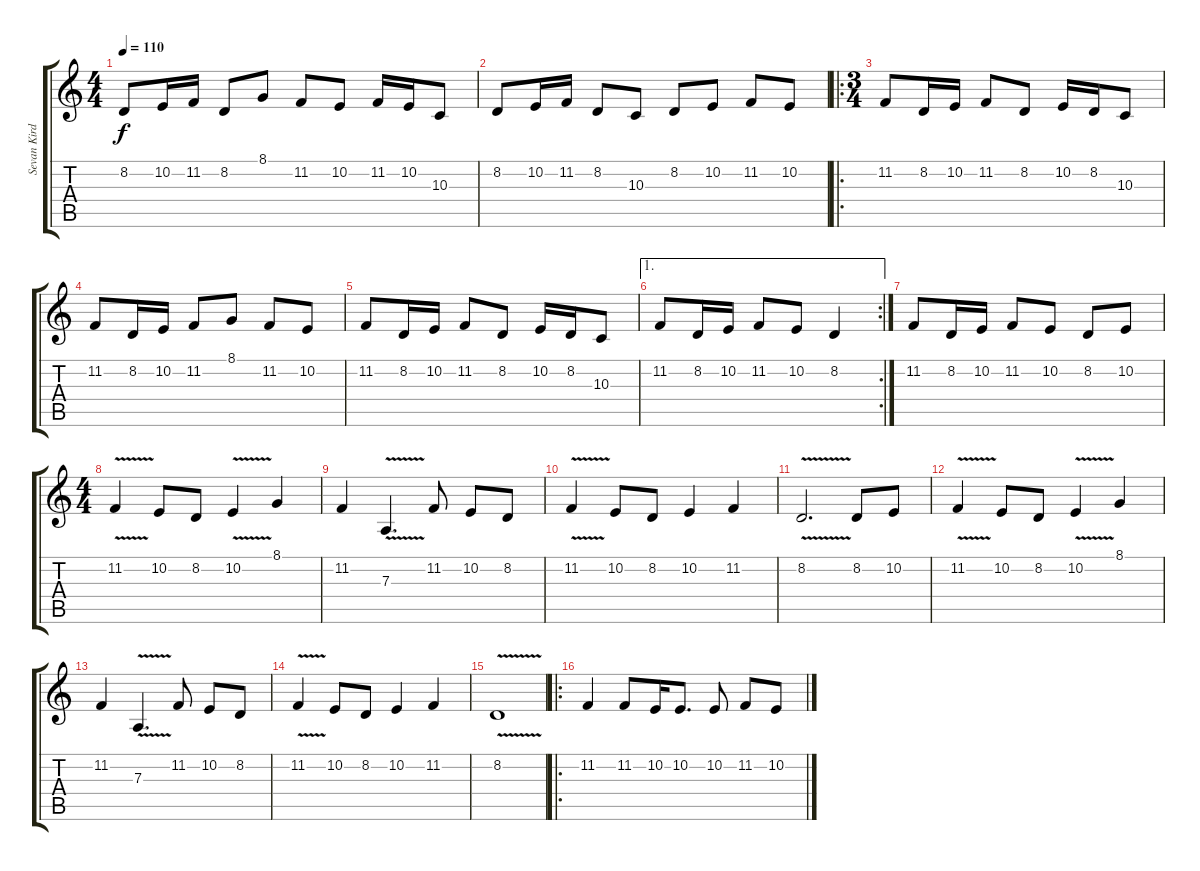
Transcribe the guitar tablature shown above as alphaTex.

\track ("Sevan Kirder" "Sevan Kird") {instrument bagpipe}
\staff {score tabs}
\tuning (B3 Gb3 D3 A2 E2 B1) {hide}
\ts (4 4)
\tempo 110
\clef g2
\ks c
8.2.8{dy f} 10.2.16 11.2.16 8.2.8 8.1.8 11.2.8 10.2.8 11.2.16 10.2.16 10.3.8 |
8.2.8 10.2.16 11.2.16 8.2.8 10.3.8 8.2.8 10.2.8 11.2.8 10.2.8 |
\ro
\ts (3 4)
11.2.8 8.2.16 10.2.16 11.2.8 8.2.8 10.2.16 8.2.16 10.3.8 |
11.2.8 8.2.16 10.2.16 11.2.8 8.1.8 11.2.8 10.2.8 |
11.2.8 8.2.16 10.2.16 11.2.8 8.2.8 10.2.16 8.2.16 10.3.8 |
\ae 1
\rc 2
11.2.8 8.2.16 10.2.16 11.2.8 10.2.8 8.2.4 |
11.2.8 8.2.16 10.2.16 11.2.8 10.2.8 8.2.8 10.2.8 |
\ts (4 4)
11.2{v}.4 10.2.8 8.2.8 10.2{v}.4 8.1.4 |
11.2.4 7.3{v}.4{d} 11.2.8 10.2.8 8.2.8 |
11.2{v}.4 10.2.8 8.2.8 10.2.4 11.2.4 |
8.2{v}.2{d} 8.2.8 10.2.8 |
11.2{v}.4 10.2.8 8.2.8 10.2{v}.4 8.1.4 |
11.2.4 7.3{v}.4{d} 11.2.8 10.2.8 8.2.8 |
11.2{v}.4 10.2.8 8.2.8 10.2.4 11.2.4 |
8.2{v}.1 |
\ro
11.2.4 11.2.8 10.2.16 10.2.8{d} 10.2.8 11.2.8 10.2.8
